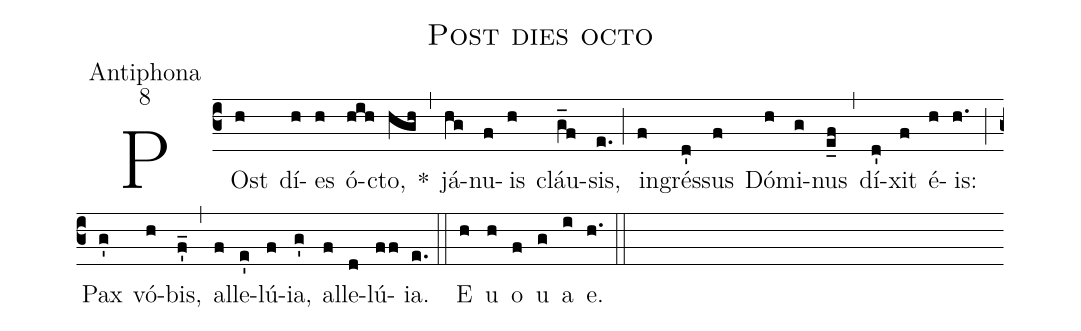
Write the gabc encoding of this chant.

name:Post dies octo;
office-part:Antiphona;
mode:8;
%%
(c3) POst(h) dí(h)es(h) ó(hih)cto,(hgh) *(,) já(hg)nu(f)is(h) cláu(g_f)sis,(e.) (;) in(f)grés(d')sus(f) Dó(h)mi(g)nus(e_f) (,) dí(d')xit(f) é(h)is:(h.) (;) Pax(g') vó(h)bis,(f'_) (,) al(f)le(e')lú(f)ia,(g') al(f)le(d)lú(ff)ia.(e.) (::) <eu> E(h) u(h) o(f) u(g) a(i) e.</eu>(h.) (::)
